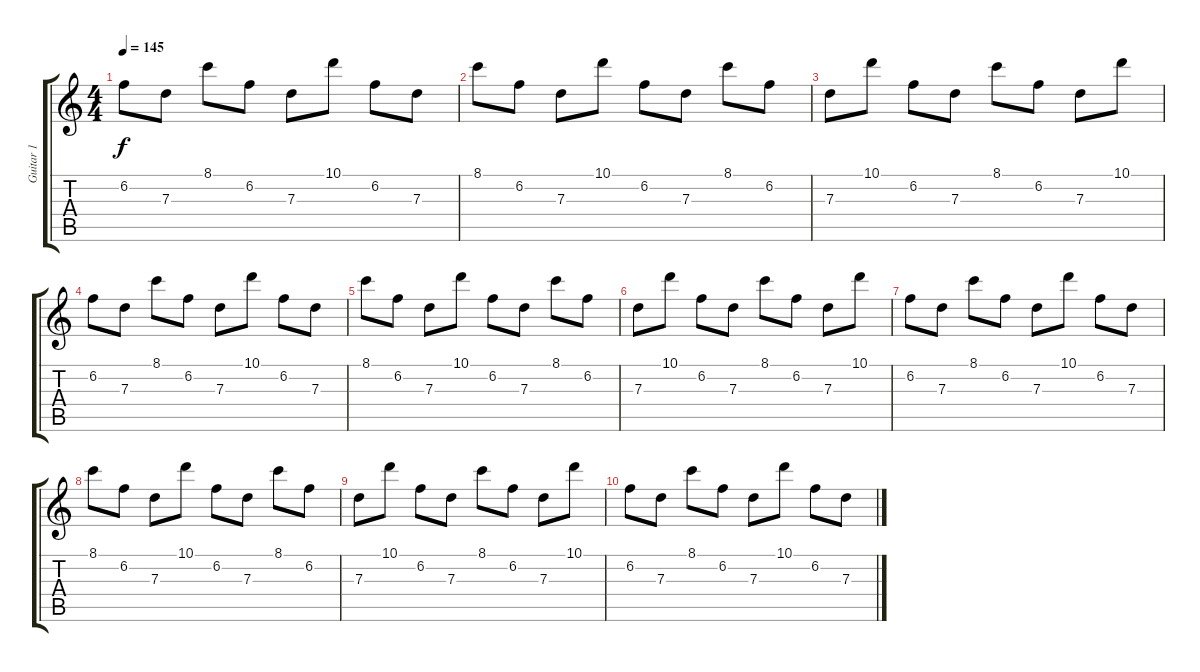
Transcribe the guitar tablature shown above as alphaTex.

\track ("Guitar 1" "Guitar 1") {instrument electricguitarclean}
\staff {score tabs}
\tuning (E4 B3 G3 D3 A2 E2) {hide}
\ts (4 4)
\tempo 145
\clef g2
\ks c
6.2.8{dy f} 7.3.8 8.1.8 6.2.8 7.3.8 10.1.8 6.2.8 7.3.8 |
8.1.8 6.2.8 7.3.8 10.1.8 6.2.8 7.3.8 8.1.8 6.2.8 |
7.3.8 10.1.8 6.2.8 7.3.8 8.1.8 6.2.8 7.3.8 10.1.8 |
6.2.8 7.3.8 8.1.8 6.2.8 7.3.8 10.1.8 6.2.8 7.3.8 |
8.1.8 6.2.8 7.3.8 10.1.8 6.2.8 7.3.8 8.1.8 6.2.8 |
7.3.8 10.1.8 6.2.8 7.3.8 8.1.8 6.2.8 7.3.8 10.1.8 |
6.2.8{volume 6} 7.3.8 8.1.8 6.2.8 7.3.8 10.1.8 6.2.8 7.3.8 |
8.1.8 6.2.8 7.3.8 10.1.8 6.2.8 7.3.8 8.1.8 6.2.8 |
7.3.8{volume 2} 10.1.8 6.2.8 7.3.8 8.1.8 6.2.8 7.3.8 10.1.8 |
6.2.8 7.3.8 8.1.8 6.2.8 7.3.8 10.1.8 6.2.8 7.3.8
